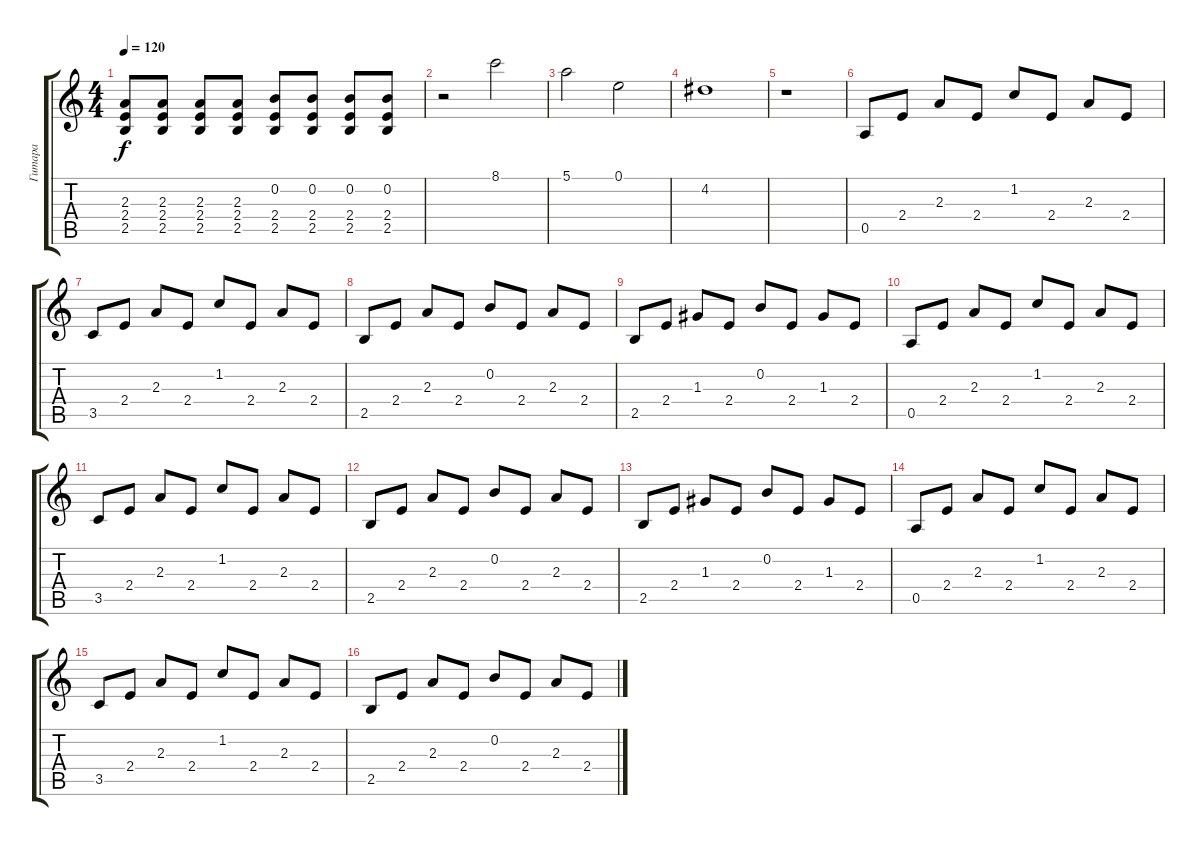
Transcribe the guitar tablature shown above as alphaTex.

\track ("Гитара" "Гитара") {instrument overdrivenguitar}
\staff {score tabs}
\tuning (E4 B3 G3 D3 A2 E2) {hide}
\ts (4 4)
\tempo 120
\clef g2
\ks c
(2.3 2.4 2.5).8{dy f} (2.3 2.4 2.5).8 (2.3 2.4 2.5).8 (2.3 2.4 2.5).8 (0.2 2.4 2.5).8 (0.2 2.4 2.5).8 (0.2 2.4 2.5).8 (0.2 2.4 2.5).8 |
r.2 8.1.2 |
5.1.2 0.1.2 |
4.2.1 |
r.1 |
0.5.8 2.4.8 2.3.8 2.4.8 1.2.8 2.4.8 2.3.8 2.4.8 |
3.5.8 2.4.8 2.3.8 2.4.8 1.2.8 2.4.8 2.3.8 2.4.8 |
2.5.8 2.4.8 2.3.8 2.4.8 0.2.8 2.4.8 2.3.8 2.4.8 |
2.5.8 2.4.8 1.3.8 2.4.8 0.2.8 2.4.8 1.3.8 2.4.8 |
0.5.8 2.4.8 2.3.8 2.4.8 1.2.8 2.4.8 2.3.8 2.4.8 |
3.5.8 2.4.8 2.3.8 2.4.8 1.2.8 2.4.8 2.3.8 2.4.8 |
2.5.8 2.4.8 2.3.8 2.4.8 0.2.8 2.4.8 2.3.8 2.4.8 |
2.5.8 2.4.8 1.3.8 2.4.8 0.2.8 2.4.8 1.3.8 2.4.8 |
0.5.8 2.4.8 2.3.8 2.4.8 1.2.8 2.4.8 2.3.8 2.4.8 |
3.5.8 2.4.8 2.3.8 2.4.8 1.2.8 2.4.8 2.3.8 2.4.8 |
2.5.8 2.4.8 2.3.8 2.4.8 0.2.8 2.4.8 2.3.8 2.4.8
